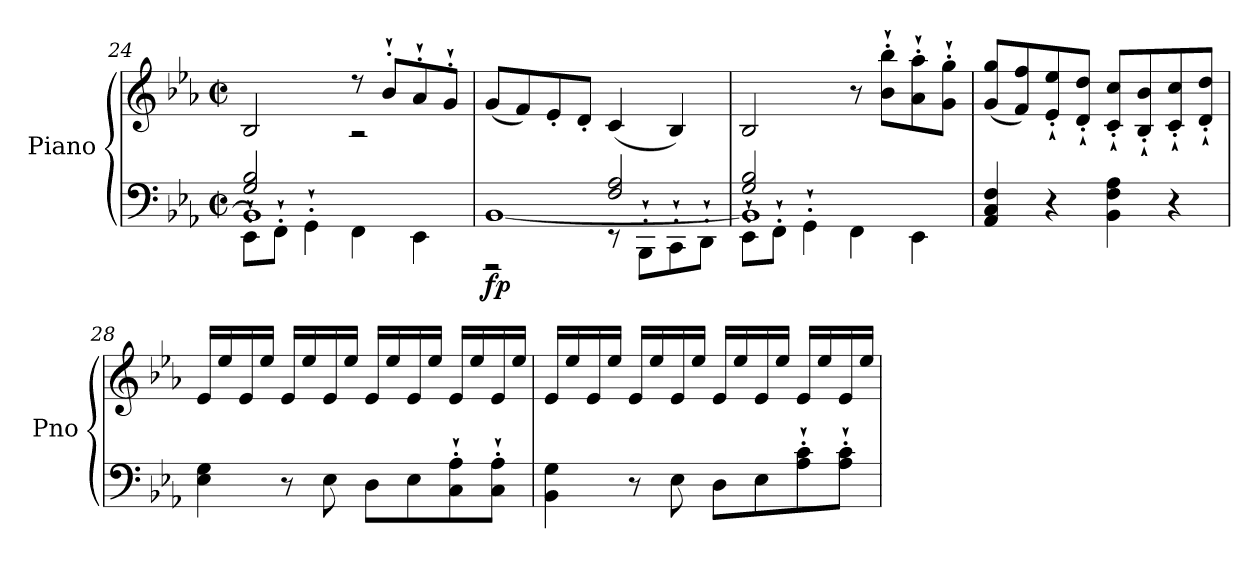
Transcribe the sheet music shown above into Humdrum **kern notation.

**kern	**kern	**dynam
*part1	*part1	*part1
*staff2	*staff1	*staff1/2
*I"Piano	*	*
*I'Pno	*	*
*clefF4	*clefG2	*
*k[b-e-a-]	*k[b-e-a-]	*
*E-:	*E-:	*
*M2/2	*M2/2	*
*met(c|)	*met(c|)	*
=24	=24	=24
*^	*^	*
*	*^	*	*	*
2G/ 2B-/	1BB-]	8EE-'`\L	2B-/	2ryy	.
.	.	8FF'`\J	.	.	.
.	.	4GG'`\	.	.	.
2ryy	.	4FF\	8r	2rA	.
.	.	.	8b-'`/L	.	.
.	.	4EE-\	8a-'`/	.	.
.	.	.	8g'`/J	.	.
*	*	*	*v	*v	*
=25	=25	=25	=25	=25
!	!	!	!	!LO:DY:b=2
2ryy	[1BB-	2rFFF	(>8g/L	fp
.	.	.	8f/)	.
.	.	.	8e-'/	.
.	.	.	8d'/J	.
2F/ 2A-/	.	8rEE	(>4c/	.
.	.	8BBB-'`\L	.	.
.	.	8CC'`\	4B-/)	.
.	.	8DD'`\J	.	.
=26	=26	=26	=26	=26
2G/ 2B-/	1BB-]	8EE-'`\L	2B-/	.
.	.	8FF'`\J	.	.
.	.	4GG'`\	.	.
2ryy	.	4FF\	8r	.
.	.	.	8b-\'` 8bb-\'`L	.
.	.	4EE-\	8a-\'` 8aa-\'`	.
.	.	.	8g\'` 8gg\'`J	.
*v	*v	*v	*	*
=27	=27	=27
4AA-/ 4C/ 4F/	(<8g/ 8gg/L	.
.	8f/ 8ff/)	.
4r	8e-/'` 8ee-/'`	.
.	8d/'` 8dd/'`J	.
4BB-\ 4F\ 4A-\	8c/'` 8cc/'`L	.
.	8B-/'` 8b-/'`	.
4r	8c/'` 8cc/'`	.
.	8d/'` 8dd/'`J	.
!!LO:LB:g=z
=28	=28	=28
4E-\ 4G\	16e-/LL	.
.	16ee-/	.
.	16e-/	.
.	16ee-/JJ	.
8r	16e-/LL	.
.	16ee-/	.
8E-\	16e-/	.
.	16ee-/JJ	.
8D\L	16e-/LL	.
.	16ee-/	.
8E-\	16e-/	.
.	16ee-/JJ	.
8C\'` 8A-\'`	16e-/LL	.
.	16ee-/	.
8C\'` 8A-\'`J	16e-/	.
.	16ee-/JJ	.
=29	=29	=29
4BB-\ 4G\	16e-/LL	.
.	16ee-/	.
.	16e-/	.
.	16ee-/JJ	.
8r	16e-/LL	.
.	16ee-/	.
8E-\	16e-/	.
.	16ee-/JJ	.
8D\L	16e-/LL	.
.	16ee-/	.
8E-\	16e-/	.
.	16ee-/JJ	.
8A-\'` 8c\'`	16e-/LL	.
.	16ee-/	.
8A-\'` 8c\'`J	16e-/	.
.	16ee-/JJ	.
=	=	=
*-	*-	*-
